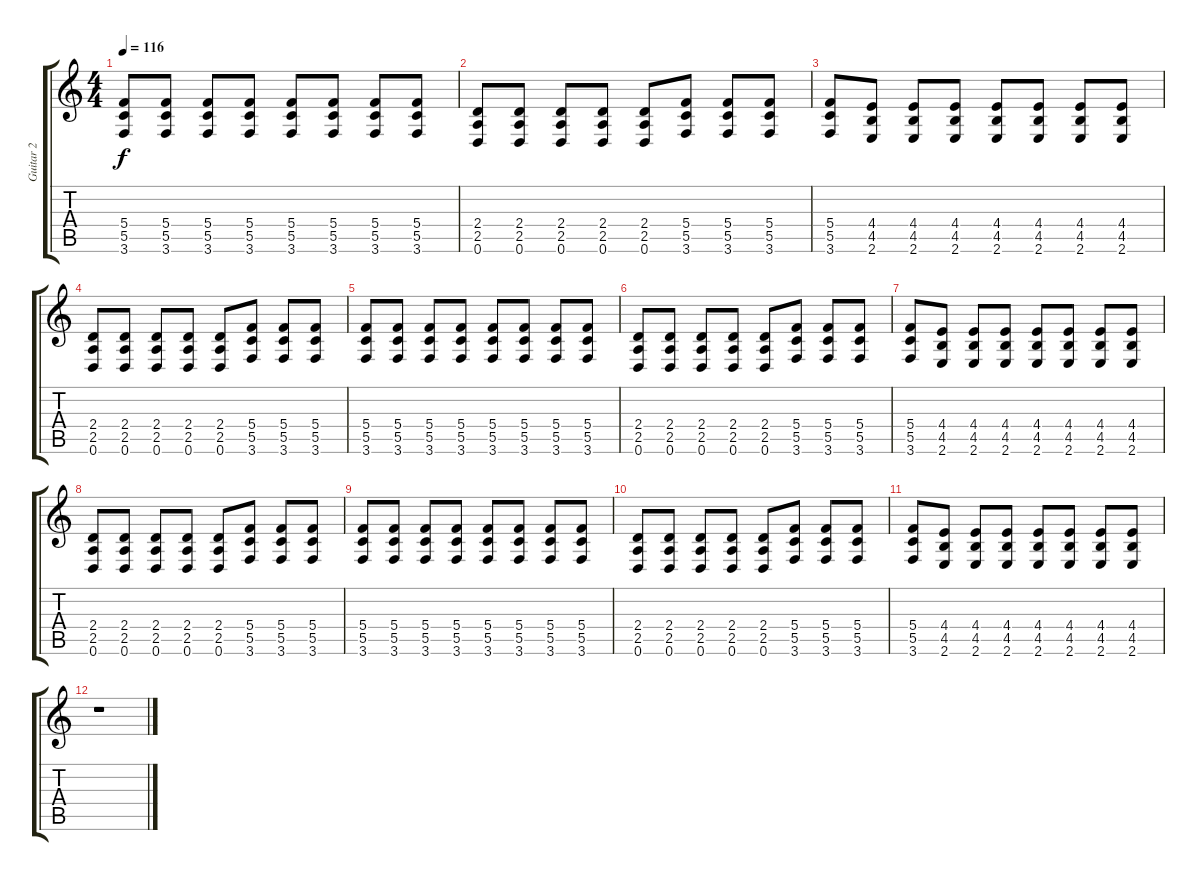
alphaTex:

\track ("Guitar 2" "Guitar 2") {instrument distortionguitar}
\staff {score tabs}
\tuning (D4 A3 F3 C3 G2 D2) {hide}
\ts (4 4)
\tempo 116
\clef g2
\ks c
(5.4 5.5 3.6).8{dy f} (5.4 5.5 3.6).8 (5.4 5.5 3.6).8 (5.4 5.5 3.6).8 (5.4 5.5 3.6).8 (5.4 5.5 3.6).8 (5.4 5.5 3.6).8 (5.4 5.5 3.6).8 |
(2.4 2.5 0.6).8 (2.4 2.5 0.6).8 (2.4 2.5 0.6).8 (2.4 2.5 0.6).8 (2.4 2.5 0.6).8 (5.4 5.5 3.6).8 (5.4 5.5 3.6).8 (5.4 5.5 3.6).8 |
(5.4 5.5 3.6).8 (4.4 4.5 2.6).8 (4.4 4.5 2.6).8 (4.4 4.5 2.6).8 (4.4 4.5 2.6).8 (4.4 4.5 2.6).8 (4.4 4.5 2.6).8 (4.4 4.5 2.6).8 |
(2.4 2.5 0.6).8 (2.4 2.5 0.6).8 (2.4 2.5 0.6).8 (2.4 2.5 0.6).8 (2.4 2.5 0.6).8 (5.4 5.5 3.6).8 (5.4 5.5 3.6).8 (5.4 5.5 3.6).8 |
(5.4 5.5 3.6).8 (5.4 5.5 3.6).8 (5.4 5.5 3.6).8 (5.4 5.5 3.6).8 (5.4 5.5 3.6).8 (5.4 5.5 3.6).8 (5.4 5.5 3.6).8 (5.4 5.5 3.6).8 |
(2.4 2.5 0.6).8 (2.4 2.5 0.6).8 (2.4 2.5 0.6).8 (2.4 2.5 0.6).8 (2.4 2.5 0.6).8 (5.4 5.5 3.6).8 (5.4 5.5 3.6).8 (5.4 5.5 3.6).8 |
(5.4 5.5 3.6).8 (4.4 4.5 2.6).8 (4.4 4.5 2.6).8 (4.4 4.5 2.6).8 (4.4 4.5 2.6).8 (4.4 4.5 2.6).8 (4.4 4.5 2.6).8 (4.4 4.5 2.6).8 |
(2.4 2.5 0.6).8 (2.4 2.5 0.6).8 (2.4 2.5 0.6).8 (2.4 2.5 0.6).8 (2.4 2.5 0.6).8 (5.4 5.5 3.6).8 (5.4 5.5 3.6).8 (5.4 5.5 3.6).8 |
(5.4 5.5 3.6).8 (5.4 5.5 3.6).8 (5.4 5.5 3.6).8 (5.4 5.5 3.6).8 (5.4 5.5 3.6).8 (5.4 5.5 3.6).8 (5.4 5.5 3.6).8 (5.4 5.5 3.6).8 |
(2.4 2.5 0.6).8 (2.4 2.5 0.6).8 (2.4 2.5 0.6).8 (2.4 2.5 0.6).8 (2.4 2.5 0.6).8 (5.4 5.5 3.6).8 (5.4 5.5 3.6).8 (5.4 5.5 3.6).8 |
(5.4 5.5 3.6).8 (4.4 4.5 2.6).8 (4.4 4.5 2.6).8 (4.4 4.5 2.6).8 (4.4 4.5 2.6).8 (4.4 4.5 2.6).8 (4.4 4.5 2.6).8 (4.4 4.5 2.6).8 |
r.1
